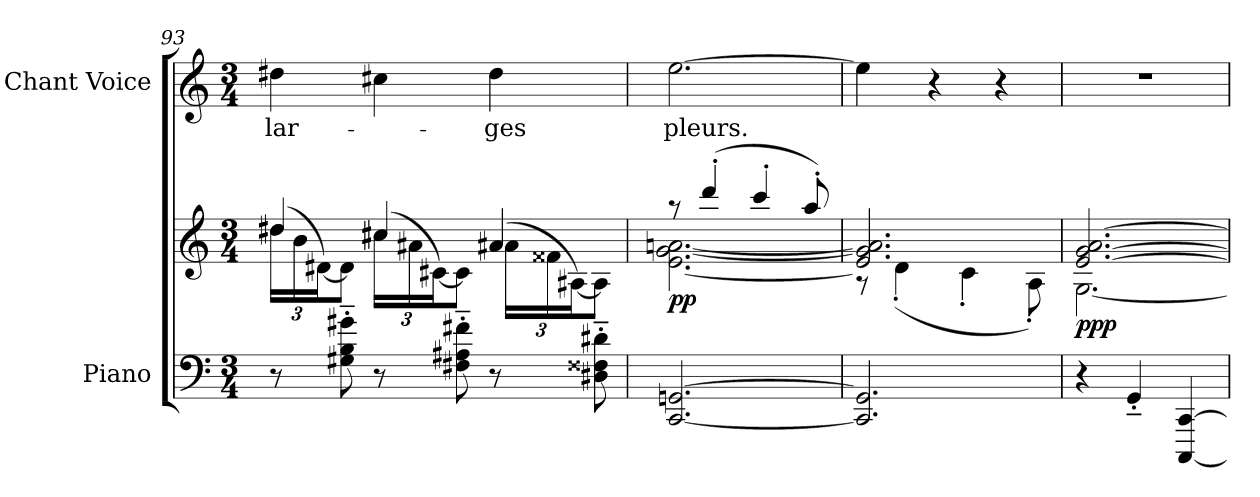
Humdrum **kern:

**kern	**kern	**dynam	**kern	**text
*part2	*part2	*part2	*part1	*part1
*staff3	*staff2	*staff2/3	*staff1	*staff1
*I"Piano	*	*	*I"Chant Voice	*
*I'Pno	*	*	*	*
*clefF4	*clefG2	*	*clefG2	*
*k[]	*k[]	*	*k[]	*
*M3/4	*M3/4	*	*M3/4	*
=93	=93	=93	=93	=93
*	*^	*	*	*
8r	(4dd#X/	24dd#\LL	.	4dd#X\	lar-
.	.	24b\	.	.	.
.	.	[24d#X\J)	.	.	.
8G#X\'~ 8B\'~ 8g#X\'~	.	8d#\J]	.	.	.
8r	(4cc#X/	24cc#\LL	.	4cc#X\	.
.	.	24a#X\	.	.	.
.	.	[24c#X\J)	.	.	.
8F#X\'~ 8A#X\'~ 8f#X\'~	.	8c#\J]	.	.	.
8r	(4a#X/	24a#\LL	.	4dd#\	-ges
.	.	24f##X\	.	.	.
.	.	[24A#X\J)	.	.	.
8D#X\'~ 8F##X\'~ 8d#X\'~	.	8A#\J]	.	.	.
=94	=94	=94	=94	=94	=94
!	!	!	!LO:DY:b	!	!
[2.CC/ [2.GGn/	8r	[2.e\ [2.g\ [2.an\	pp	[2.ee\	pleurs.
.	(4ddd'/	.	.	.	.
.	4ccc'/	.	.	.	.
.	8aa'/)	.	.	.	.
=95	=95	=95	=95	=95	=95
2.CC/] 2.GG/]	2.e/] 2.g/] 2.a/]	8r	.	4ee\]	.
.	.	(4d'\	.	.	.
.	.	.	.	4r	.
.	.	4c'\	.	.	.
.	.	.	.	4r	.
.	.	8A'\)	.	.	.
=96	=96	=96	=96	=96	=96
!	!	!	!LO:DY:b	!	!
4r	[2.e/ [2.g/ [2.a/	[2.G\	ppp	2.r	.
4GG'~/	.	.	.	.	.
[4CCC/ [4CC/	.	.	.	.	.
*	*v	*v	*	*	*
=	=	=	=	=
*-	*-	*-	*-	*-
